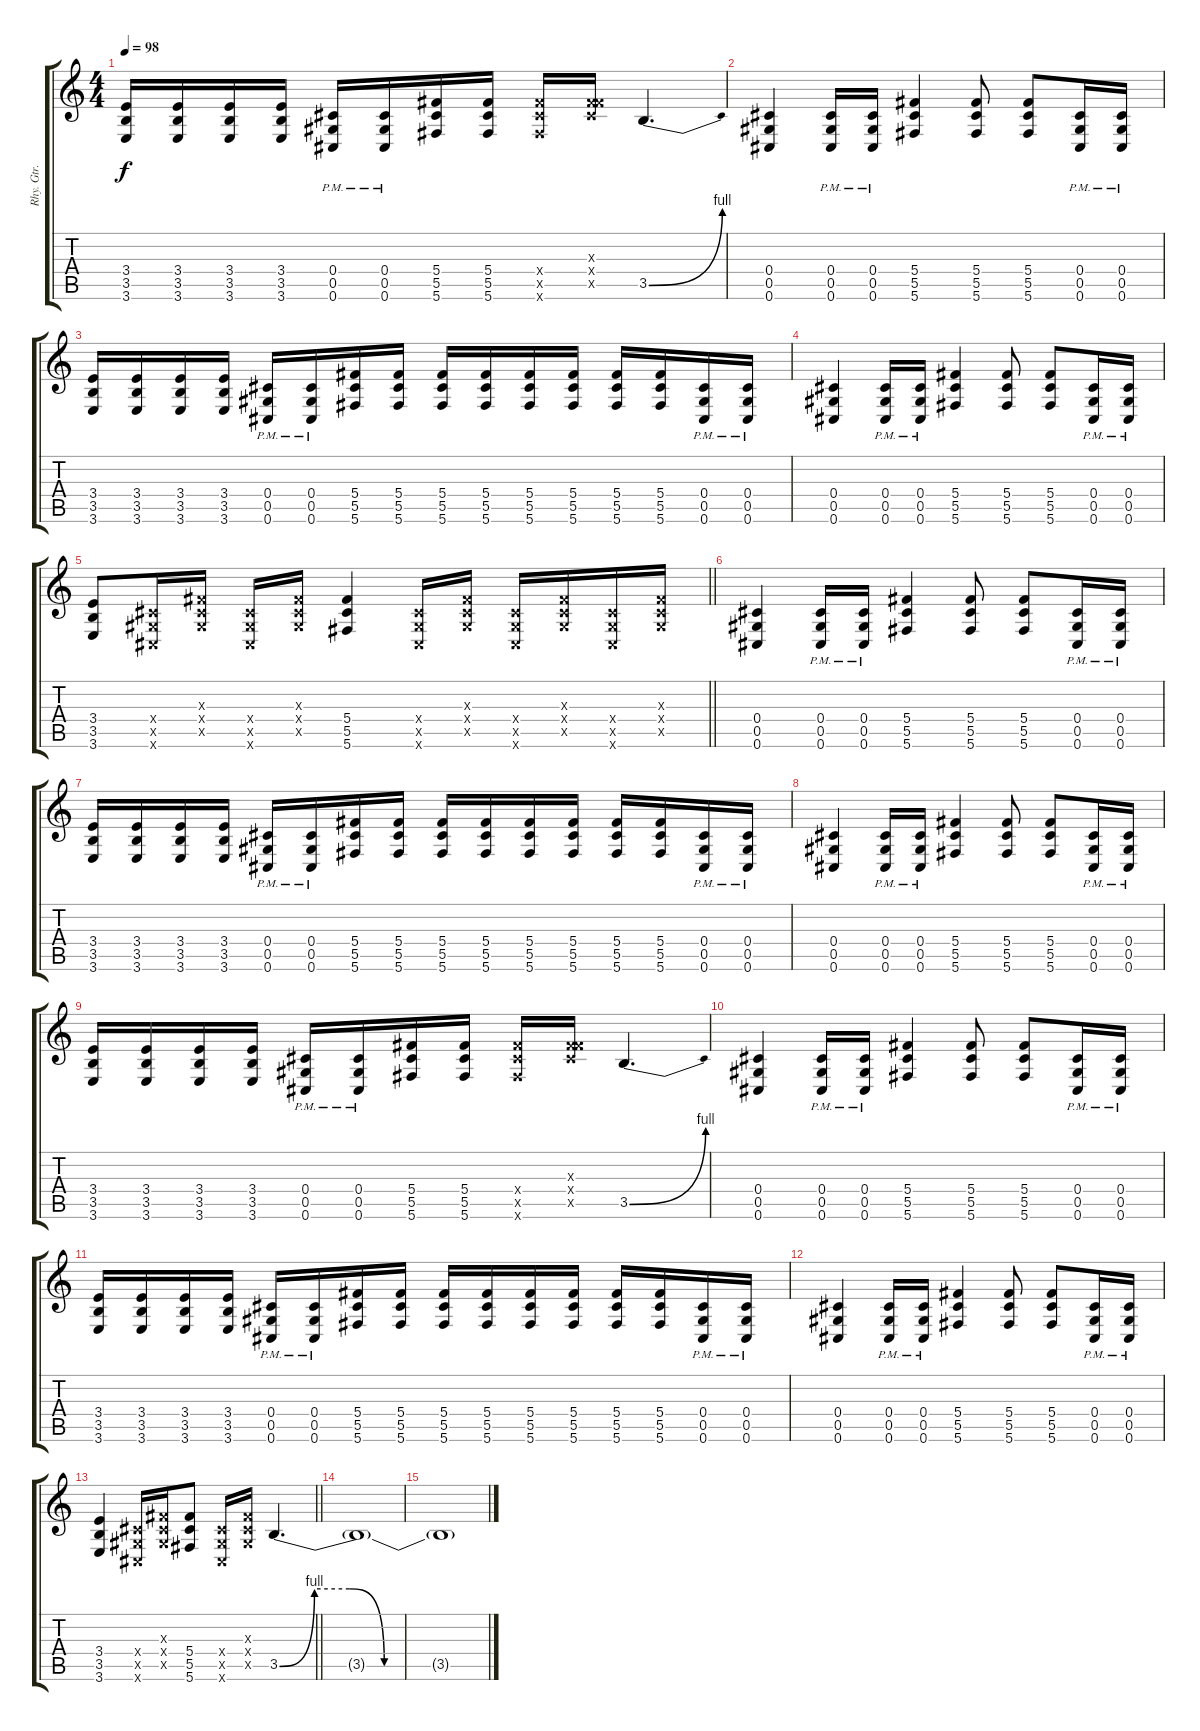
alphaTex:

\track ("Rhy. Gtr. 2" "Rhy. Gtr. ") {instrument distortionguitar}
\staff {score tabs}
\tuning (Eb4 Bb3 Gb3 Db3 Ab2 Db2) {hide}
\ts (4 4)
\tempo 98
\clef g2
\ks c
(3.4 3.5 3.6).16{dy f} (3.4 3.5 3.6).16 (3.4 3.5 3.6).16 (3.4 3.5 3.6).16 (0.4{pm} 0.5{pm} 0.6{pm}).16 (0.4{pm} 0.5{pm} 0.6{pm}).16 (5.4 5.5 5.6).16 (5.4 5.5 5.6).16 (5.4{x} 5.5{x} 5.6{x}).16 (0.3{x} 5.4{x} 5.5{x}).16 3.5{be (bend 0 0 60 4)}.4{d} |
(0.4 0.5 0.6).4 (0.4{pm} 0.5{pm} 0.6{pm}).16 (0.4{pm} 0.5{pm} 0.6{pm}).16 (5.4 5.5 5.6).4 (5.4 5.5 5.6).8 (5.4 5.5 5.6).8 (0.4{pm} 0.5{pm} 0.6{pm}).16 (0.4{pm} 0.5{pm} 0.6{pm}).16 |
(3.4 3.5 3.6).16 (3.4 3.5 3.6).16 (3.4 3.5 3.6).16 (3.4 3.5 3.6).16 (0.4{pm} 0.5{pm} 0.6{pm}).16 (0.4{pm} 0.5{pm} 0.6{pm}).16 (5.4 5.5 5.6).16 (5.4 5.5 5.6).16 (5.4 5.5 5.6).16 (5.4 5.5 5.6).16 (5.4 5.5 5.6).16 (5.4 5.5 5.6).16 (5.4 5.5 5.6).16 (5.4 5.5 5.6).16 (0.4{pm} 0.5{pm} 0.6{pm}).16 (0.4{pm} 0.5{pm} 0.6{pm}).16 |
(0.4 0.5 0.6).4 (0.4{pm} 0.5{pm} 0.6{pm}).16 (0.4{pm} 0.5{pm} 0.6{pm}).16 (5.4 5.5 5.6).4 (5.4 5.5 5.6).8 (5.4 5.5 5.6).8 (0.4{pm} 0.5{pm} 0.6{pm}).16 (0.4{pm} 0.5{pm} 0.6{pm}).16 |
\barLineRight lightlight
(3.4 3.5 3.6).8 (0.4{x} 0.5{x} 0.6{x}).16 (0.3{x} 0.4{x} 0.5{x}).16 (0.4{x} 0.5{x} 0.6{x}).16 (0.3{x} 0.4{x} 0.5{x}).16 (5.4 5.5 5.6).4 (0.4{x} 0.5{x} 0.6{x}).16 (0.3{x} 0.4{x} 0.5{x}).16 (0.4{x} 0.5{x} 0.6{x}).16 (0.3{x} 0.4{x} 0.5{x}).16 (0.4{x} 0.5{x} 0.6{x}).16 (0.3{x} 0.4{x} 0.5{x}).16 |
\section ("" "")
(0.4 0.5 0.6).4 (0.4{pm} 0.5{pm} 0.6{pm}).16 (0.4{pm} 0.5{pm} 0.6{pm}).16 (5.4 5.5 5.6).4 (5.4 5.5 5.6).8 (5.4 5.5 5.6).8 (0.4{pm} 0.5{pm} 0.6{pm}).16 (0.4{pm} 0.5{pm} 0.6{pm}).16 |
(3.4 3.5 3.6).16 (3.4 3.5 3.6).16 (3.4 3.5 3.6).16 (3.4 3.5 3.6).16 (0.4{pm} 0.5{pm} 0.6{pm}).16 (0.4{pm} 0.5{pm} 0.6{pm}).16 (5.4 5.5 5.6).16 (5.4 5.5 5.6).16 (5.4 5.5 5.6).16 (5.4 5.5 5.6).16 (5.4 5.5 5.6).16 (5.4 5.5 5.6).16 (5.4 5.5 5.6).16 (5.4 5.5 5.6).16 (0.4{pm} 0.5{pm} 0.6{pm}).16 (0.4{pm} 0.5{pm} 0.6{pm}).16 |
(0.4 0.5 0.6).4 (0.4{pm} 0.5{pm} 0.6{pm}).16 (0.4{pm} 0.5{pm} 0.6{pm}).16 (5.4 5.5 5.6).4 (5.4 5.5 5.6).8 (5.4 5.5 5.6).8 (0.4{pm} 0.5{pm} 0.6{pm}).16 (0.4{pm} 0.5{pm} 0.6{pm}).16 |
(3.4 3.5 3.6).16 (3.4 3.5 3.6).16 (3.4 3.5 3.6).16 (3.4 3.5 3.6).16 (0.4{pm} 0.5{pm} 0.6{pm}).16 (0.4{pm} 0.5{pm} 0.6{pm}).16 (5.4 5.5 5.6).16 (5.4 5.5 5.6).16 (5.4{x} 5.5{x} 5.6{x}).16 (0.3{x} 5.4{x} 5.5{x}).16 3.5{be (bend 0 0 60 4)}.4{d} |
(0.4 0.5 0.6).4 (0.4{pm} 0.5{pm} 0.6{pm}).16 (0.4{pm} 0.5{pm} 0.6{pm}).16 (5.4 5.5 5.6).4 (5.4 5.5 5.6).8 (5.4 5.5 5.6).8 (0.4{pm} 0.5{pm} 0.6{pm}).16 (0.4{pm} 0.5{pm} 0.6{pm}).16 |
(3.4 3.5 3.6).16 (3.4 3.5 3.6).16 (3.4 3.5 3.6).16 (3.4 3.5 3.6).16 (0.4{pm} 0.5{pm} 0.6{pm}).16 (0.4{pm} 0.5{pm} 0.6{pm}).16 (5.4 5.5 5.6).16 (5.4 5.5 5.6).16 (5.4 5.5 5.6).16 (5.4 5.5 5.6).16 (5.4 5.5 5.6).16 (5.4 5.5 5.6).16 (5.4 5.5 5.6).16 (5.4 5.5 5.6).16 (0.4{pm} 0.5{pm} 0.6{pm}).16 (0.4{pm} 0.5{pm} 0.6{pm}).16 |
(0.4 0.5 0.6).4 (0.4{pm} 0.5{pm} 0.6{pm}).16 (0.4{pm} 0.5{pm} 0.6{pm}).16 (5.4 5.5 5.6).4 (5.4 5.5 5.6).8 (5.4 5.5 5.6).8 (0.4{pm} 0.5{pm} 0.6{pm}).16 (0.4{pm} 0.5{pm} 0.6{pm}).16 |
\barLineRight lightlight
(3.4 3.5 3.6).4 (0.4{x} 0.5{x} 0.6{x}).16 (0.3{x} 0.4{x} 0.5{x}).16 (5.4 5.5 5.6).8 (0.4{x} 0.5{x} 0.6{x}).16 (0.3{x} 0.4{x} 0.5{x}).16 3.5{be (custom 0 0 10 4 20 4 30 0 60 0)}.4{d} |
3.5{t}.1 |
3.5{t}.1
